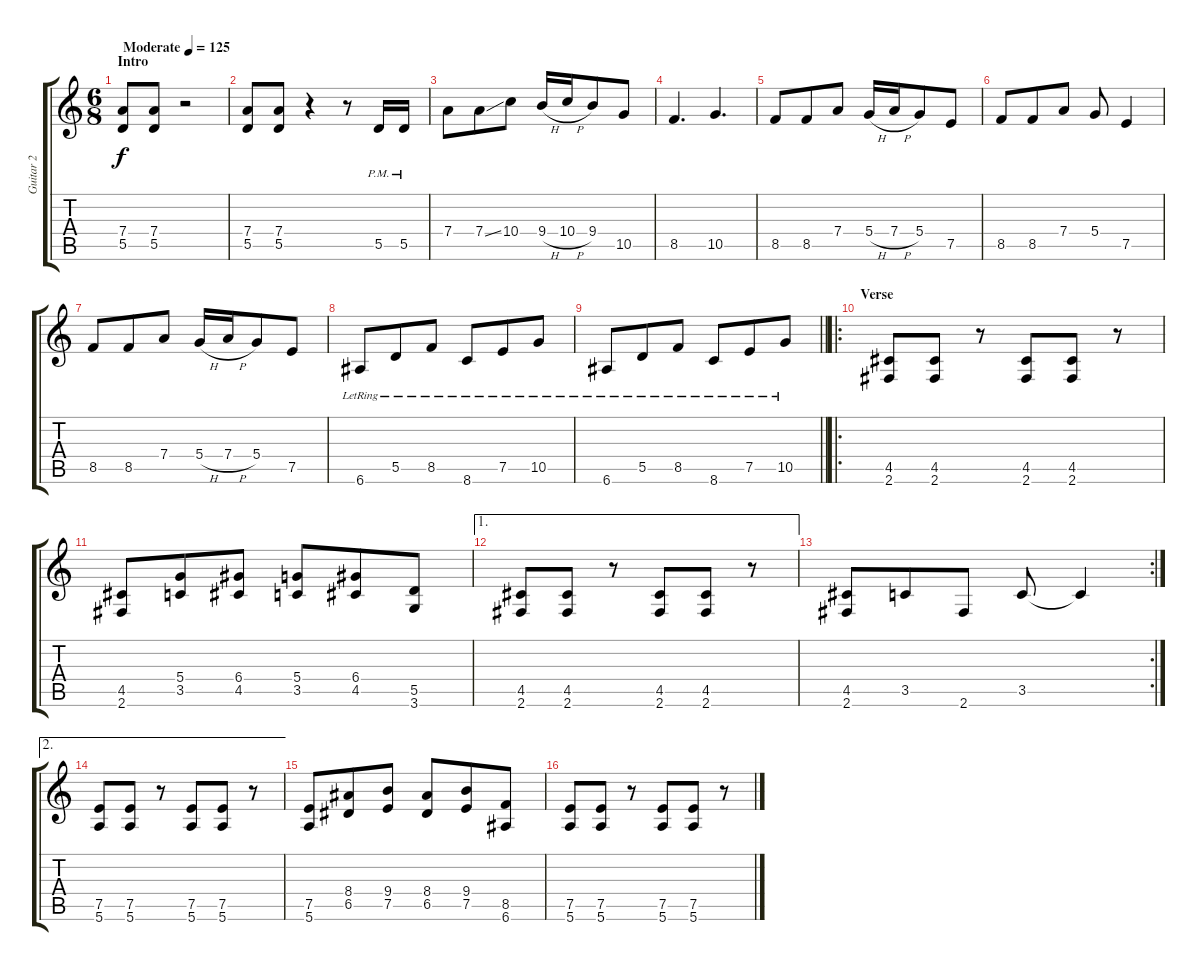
\track ("Guitar 2" "Guitar 2") {instrument distortionguitar}
\staff {score tabs}
\tuning (E4 B3 G3 D3 A2 E2) {hide}
\ts (6 8)
\section ("" "Intro")
\tempo (125 "Moderate")
\clef g2
\ks c
(7.4 5.5).8{dy f instrument distortionguitar} (7.4 5.5).8 r.2 |
(7.4 5.5).8 (7.4 5.5).8 r.4 r.8 5.5{pm}.16 5.5{pm}.16 |
7.4.8 7.4{ss}.8 10.4.8 9.4{h}.16 10.4{h}.16 9.4.8 10.5.8 |
8.5.4{d} 10.5.4{d} |
8.5.8 8.5.8 7.4.8 5.4{h}.16 7.4{h}.16 5.4.8 7.5.8 |
8.5.8 8.5.8 7.4.8 5.4.8 7.5.4 |
8.5.8 8.5.8 7.4.8 5.4{h}.16 7.4{h}.16 5.4.8 7.5.8 |
6.6{lr}.8 5.5{lr}.8 8.5{lr}.8 8.6{lr}.8 7.5{lr}.8 10.5{lr}.8 |
\barLineRight lightlight
6.6{lr}.8 5.5{lr}.8 8.5{lr}.8 8.6{lr}.8 7.5{lr}.8 10.5{lr}.8 |
\ro
\section ("" "Verse")
(4.5 2.6).8 (4.5 2.6).8 r.8 (4.5 2.6).8 (4.5 2.6).8 r.8 |
(4.5 2.6).8 (5.4 3.5).8 (6.4 4.5).8 (5.4 3.5).8 (6.4 4.5).8 (5.5 3.6).8 |
\ae 1
(4.5 2.6).8 (4.5 2.6).8 r.8 (4.5 2.6).8 (4.5 2.6).8 r.8 |
\rc 2
(4.5 2.6).8 3.5.8 2.6.8 3.5.8 3.5{t}.4 |
\ae 2
(7.5 5.6).8 (7.5 5.6).8 r.8 (7.5 5.6).8 (7.5 5.6).8 r.8 |
(7.5 5.6).8 (8.4 6.5).8 (9.4 7.5).8 (8.4 6.5).8 (9.4 7.5).8 (8.5 6.6).8 |
(7.5 5.6).8 (7.5 5.6).8 r.8 (7.5 5.6).8 (7.5 5.6).8 r.8
